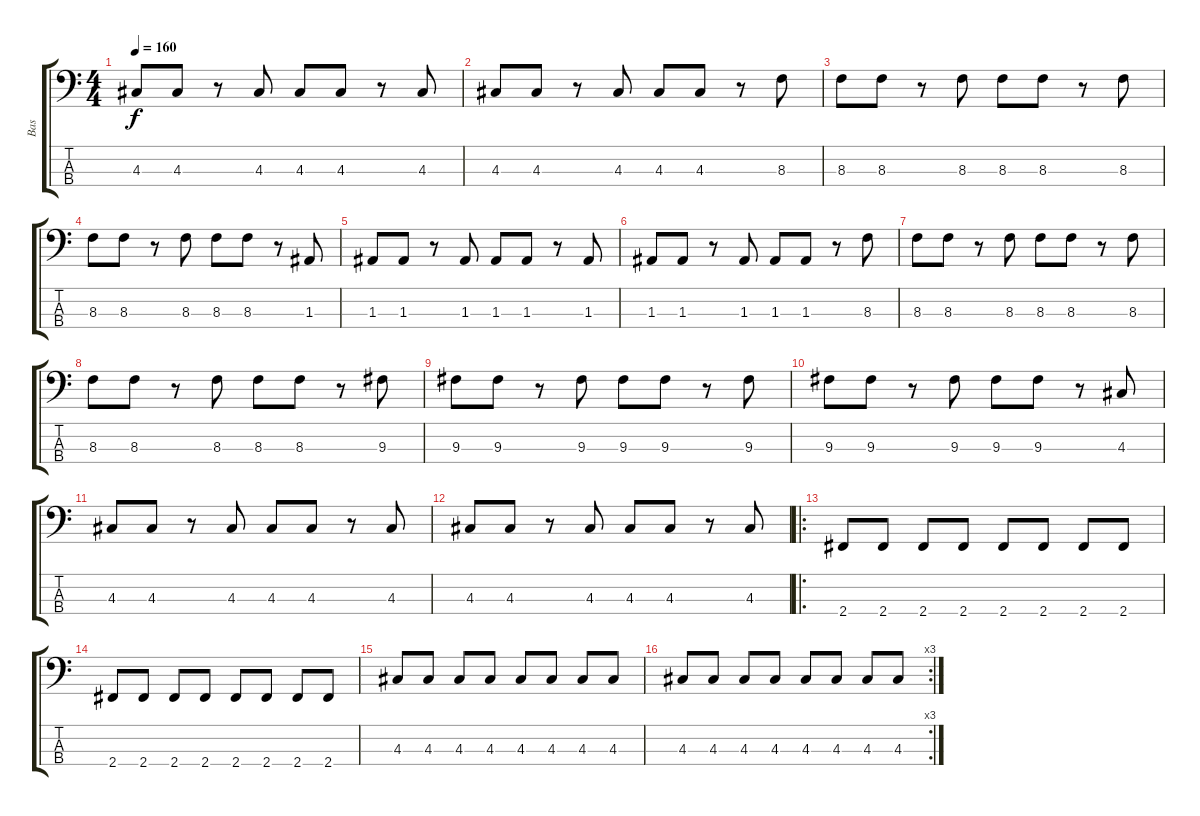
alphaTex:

\track ("Bas" "Bas") {instrument electricbasspick}
\staff {score tabs}
\tuning (G2 D2 A1 E1) {hide}
\ts (4 4)
\tempo 160
\clef f4
\ks c
4.3.8{dy f} 4.3.8 r.8 4.3.8 4.3.8 4.3.8 r.8 4.3.8 |
4.3.8 4.3.8 r.8 4.3.8 4.3.8 4.3.8 r.8 8.3.8 |
8.3.8 8.3.8 r.8 8.3.8 8.3.8 8.3.8 r.8 8.3.8 |
8.3.8 8.3.8 r.8 8.3.8 8.3.8 8.3.8 r.8 1.3.8 |
1.3.8 1.3.8 r.8 1.3.8 1.3.8 1.3.8 r.8 1.3.8 |
1.3.8 1.3.8 r.8 1.3.8 1.3.8 1.3.8 r.8 8.3.8 |
8.3.8 8.3.8 r.8 8.3.8 8.3.8 8.3.8 r.8 8.3.8 |
8.3.8 8.3.8 r.8 8.3.8 8.3.8 8.3.8 r.8 9.3.8 |
9.3.8 9.3.8 r.8 9.3.8 9.3.8 9.3.8 r.8 9.3.8 |
9.3.8 9.3.8 r.8 9.3.8 9.3.8 9.3.8 r.8 4.3.8 |
4.3.8 4.3.8 r.8 4.3.8 4.3.8 4.3.8 r.8 4.3.8 |
4.3.8 4.3.8 r.8 4.3.8 4.3.8 4.3.8 r.8 4.3.8 |
\ro
2.4.8 2.4.8 2.4.8 2.4.8 2.4.8 2.4.8 2.4.8 2.4.8 |
2.4.8 2.4.8 2.4.8 2.4.8 2.4.8 2.4.8 2.4.8 2.4.8 |
4.3.8 4.3.8 4.3.8 4.3.8 4.3.8 4.3.8 4.3.8 4.3.8 |
\rc 3
4.3.8 4.3.8 4.3.8 4.3.8 4.3.8 4.3.8 4.3.8 4.3.8
